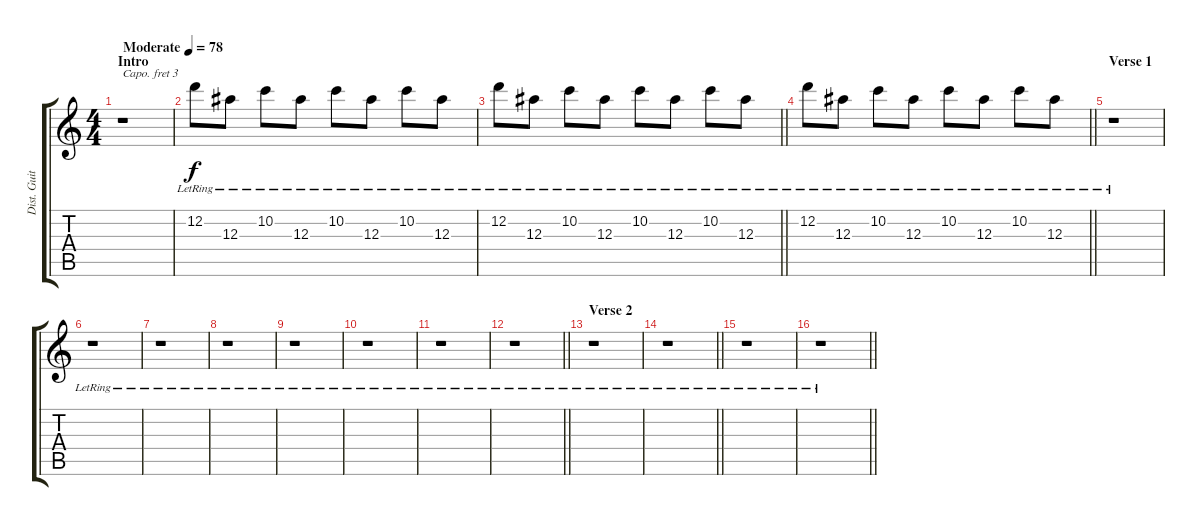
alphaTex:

\track ("Dist. Guitar" "Dist. Guit") {instrument distortionguitar}
\staff {score tabs}
\capo 3
\tuning (E4 B3 G3 D3 A2 E2) {hide}
\ts (4 4)
\section ("" "Intro")
\tempo (78 "Moderate")
\clef g2
\ks c
r.1{dy f volume 2 instrument electricguitarclean} |
12.2{lr}.8{volume 12} 12.3{lr}.8 10.2{lr}.8 12.3{lr}.8 10.2{lr}.8 12.3{lr}.8 10.2{lr}.8 12.3{lr}.8 |
\barLineRight lightlight
12.2{lr}.8 12.3{lr}.8 10.2{lr}.8 12.3{lr}.8 10.2{lr}.8 12.3{lr}.8 10.2{lr}.8 12.3{lr}.8 |
\barLineRight lightlight
12.2{lr}.8 12.3{lr}.8 10.2{lr}.8 12.3{lr}.8 10.2{lr}.8 12.3{lr}.8 10.2{lr}.8 12.3{lr}.8 |
\section ("" "Verse 1")
r.1 |
r.1 |
r.1 |
r.1 |
r.1 |
r.1 |
r.1 |
\barLineRight lightlight
r.1 |
\section ("" "Verse 2")
r.1 |
\barLineRight lightlight
r.1 |
r.1 |
\barLineRight lightlight
r.1
